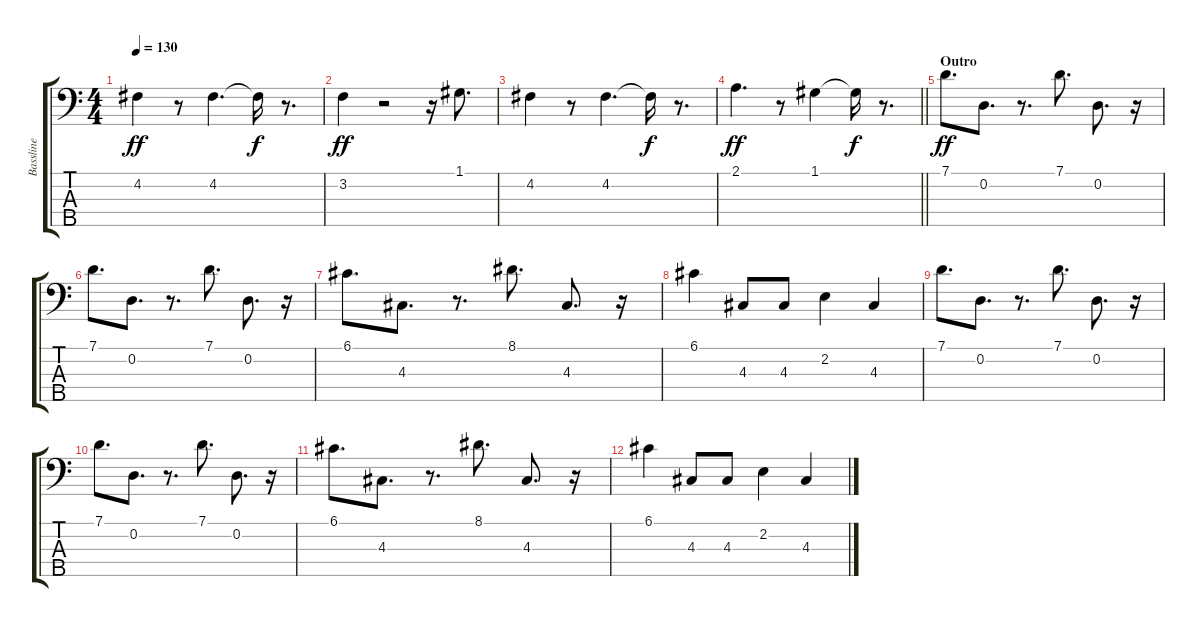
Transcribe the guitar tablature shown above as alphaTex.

\track ("Bassline" "Bassline") {instrument electricbassfinger}
\staff {score tabs}
\tuning (G2 D2 A1 E1 B0) {hide}
\ts (4 4)
\tempo 130
\clef f4
\ks c
4.2.4{dy ff} r.8 4.2.4{d} 4.2{t}.16{dy f} r.8{d} |
3.2.4{dy ff} r.2 r.16 1.1.8{d} |
4.2.4 r.8 4.2.4{d} 4.2{t}.16{dy f} r.8{d} |
\barLineRight lightlight
2.1.4{d dy ff} r.8 1.1.4 1.1{t}.16{dy f} r.8{d} |
\section ("" "Outro")
7.1.8{d dy ff} 0.2.8{d} r.8{d} 7.1.8{d} 0.2.8{d} r.16 |
7.1.8{d} 0.2.8{d} r.8{d} 7.1.8{d} 0.2.8{d} r.16 |
6.1.8{d} 4.3.8{d} r.8{d} 8.1.8{d} 4.3.8{d} r.16 |
6.1.4 4.3.8 4.3.8 2.2.4 4.3.4 |
7.1.8{d} 0.2.8{d} r.8{d} 7.1.8{d} 0.2.8{d} r.16 |
7.1.8{d} 0.2.8{d} r.8{d} 7.1.8{d} 0.2.8{d} r.16 |
6.1.8{d} 4.3.8{d} r.8{d} 8.1.8{d} 4.3.8{d} r.16 |
6.1.4 4.3.8 4.3.8 2.2.4 4.3.4
